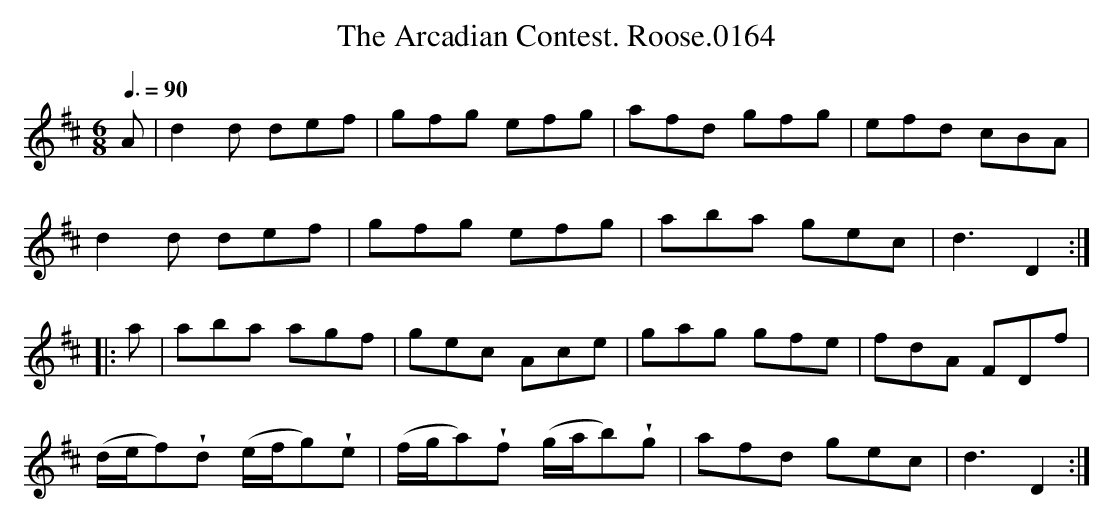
X:1
T:Arcadian Contest. Roose.0164, The
M:6/8
L:1/8
Q:3/8=90
K:D
A|d2d def|gfg efg|afd gfg|efd cBA|
d2d def|gfg efg|aba gec|d3 D2:|
|:a|aba agf|gec Ace|gag gfe|fdA FDf|
(d/e/f)!wedge!d (e/f/g)!wedge!e|(f/g/a)!wedge!f (g/a/b)!wedge!g|afd gec|d3 D2:|
